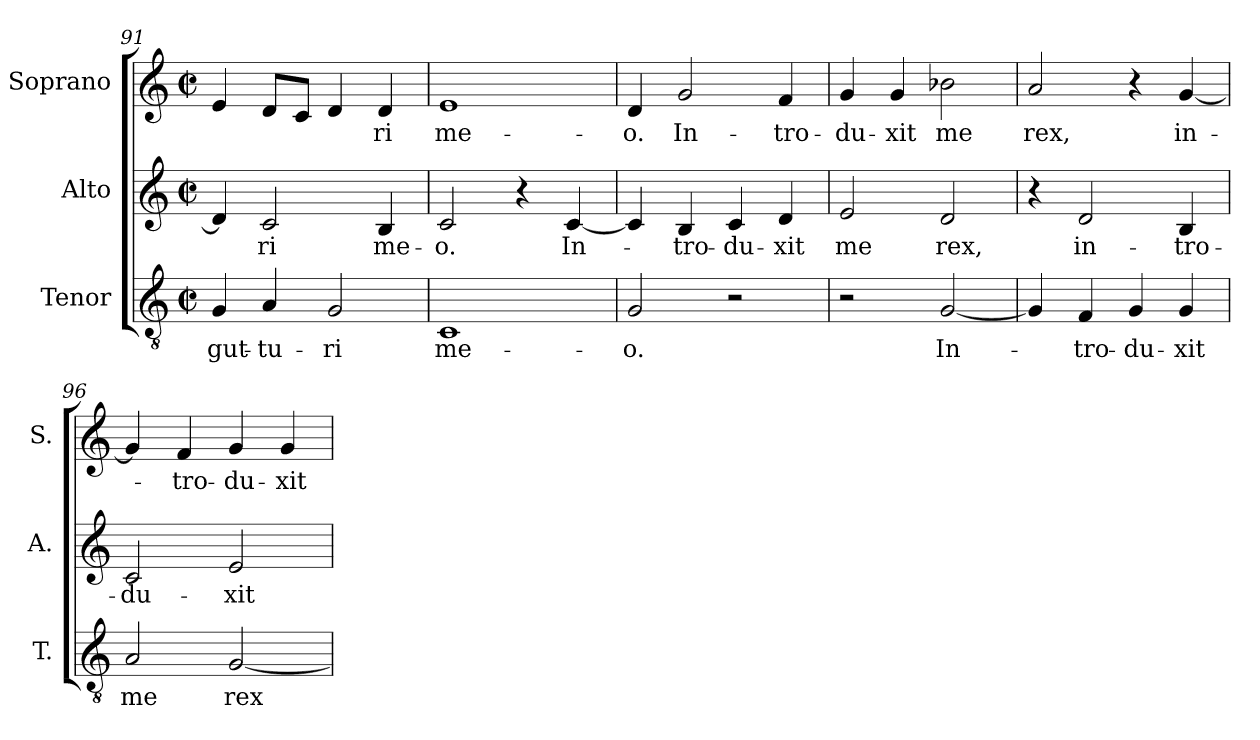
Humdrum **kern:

**kern	**text	**kern	**text	**kern	**text
*part3	*part3	*part2	*part2	*part1	*part1
*staff3	*staff3	*staff2	*staff2	*staff1	*staff1
*I"Tenor	*	*I"Alto	*	*I"Soprano	*
*I'T.	*	*I'A.	*	*I'S.	*
*clefGv2	*	*clefG2	*	*clefG2	*
*ITrd7c12	*	*	*	*	*
*k[]	*	*k[]	*	*k[]	*
*C:	*	*C:	*	*C:	*
*M2/2	*	*M2/2	*	*M2/2	*
*met(c|)	*	*met(c|)	*	*met(c|)	*
=91	=91	=91	=91	=91	=91
!	!LO:LY:b:color=#000000	!	!	!	!
4GGi/	gut-	4di/]	.	4ei/	.
!	!LO:LY:b:color=#000000	!	!	!	!
!	!	!	!LO:LY:b:color=#000000	!	!
4AAi/	-tu-	2ci/	-ri	8di/L	.
.	.	.	.	8ci/J	.
!	!LO:LY:b:color=#000000	!	!	!	!
2GGi/	-ri	.	.	4di/	.
!	!	!	!LO:LY:b:color=#000000	!	!
!	!	!	!	!	!LO:LY:b:color=#000000
.	.	4Bi/	me-	4di/	-ri
=92	=92	=92	=92	=92	=92
!	!LO:LY:b:color=#000000	!	!	!	!
!	!	!	!LO:LY:b:color=#000000	!	!
!	!	!	!	!	!LO:LY:b:color=#000000
1CCi	me-	2ci/	-o.	1ei	me-
.	.	4r	.	.	.
!	!	!	!LO:LY:b:color=#000000	!	!
.	.	[4ci/	In-	.	.
=93	=93	=93	=93	=93	=93
!	!LO:LY:b:color=#000000	!	!	!	!
!	!	!	!	!	!LO:LY:b:color=#000000
2GGi/	-o.	4ci/]	.	4di/	-o.
!	!	!	!LO:LY:b:color=#000000	!	!
!	!	!	!	!	!LO:LY:b:color=#000000
.	.	4Bi/	-tro-	2gi/	In-
!	!	!	!LO:LY:b:color=#000000	!	!
2r	.	4ci/	-du-	.	.
!	!	!	!LO:LY:b:color=#000000	!	!
!	!	!	!	!	!LO:LY:b:color=#000000
.	.	4di/	-xit	4fi/	-tro-
=94	=94	=94	=94	=94	=94
!	!	!	!LO:LY:b:color=#000000	!	!
!	!	!	!	!	!LO:LY:b:color=#000000
2r	.	2ei/	me	4gi/	-du-
!	!	!	!	!	!LO:LY:b:color=#000000
.	.	.	.	4gi/	-xit
!	!LO:LY:b:color=#000000	!	!	!	!
!	!	!	!LO:LY:b:color=#000000	!	!
!	!	!	!	!	!LO:LY:b:color=#000000
[2GGi/	In-	2di/	rex,	2b-Xi\	me
=95	=95	=95	=95	=95	=95
!	!	!	!	!	!LO:LY:b:color=#000000
4GGi/]	.	4r	.	2ai/	rex,
!	!LO:LY:b:color=#000000	!	!	!	!
!	!	!	!LO:LY:b:color=#000000	!	!
4FFi/	-tro-	2di/	in-	.	.
!	!LO:LY:b:color=#000000	!	!	!	!
4GGi/	-du-	.	.	4r	.
!	!LO:LY:b:color=#000000	!	!	!	!
!	!	!	!LO:LY:b:color=#000000	!	!
!	!	!	!	!	!LO:LY:b:color=#000000
4GGi/	-xit	4Bi/	-tro-	[4gi/	in-
!!LO:LB:g=z
=96	=96	=96	=96	=96	=96
!	!LO:LY:b:color=#000000	!	!	!	!
!	!	!	!LO:LY:b:color=#000000	!	!
2AAi/	me	2ci/	-du-	4gi/]	.
!	!	!	!	!	!LO:LY:b:color=#000000
.	.	.	.	4fi/	-tro-
!	!LO:LY:b:color=#000000	!	!	!	!
!	!	!	!LO:LY:b:color=#000000	!	!
!	!	!	!	!	!LO:LY:b:color=#000000
[2GGi/	rex	2ei/	-xit	4gi/	-du-
!	!	!	!	!	!LO:LY:b:color=#000000
.	.	.	.	4gi/	-xit
=	=	=	=	=	=
*-	*-	*-	*-	*-	*-
